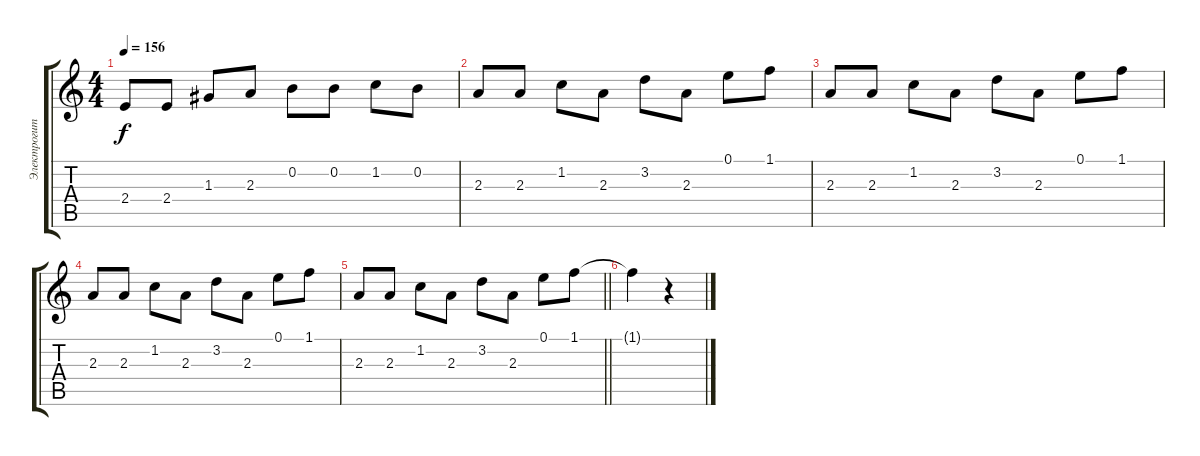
\track ("Электрогитара" "Электрогит") {instrument overdrivenguitar}
\staff {score tabs}
\tuning (E4 B3 G3 D3 A2 E2) {hide}
\ts (4 4)
\tempo 156
\clef g2
\ks c
2.4.8{dy f} 2.4.8 1.3.8 2.3.8 0.2.8 0.2.8 1.2.8 0.2.8 |
2.3.8{volume 12 instrument distortionguitar} 2.3.8 1.2.8 2.3.8 3.2.8 2.3.8 0.1.8 1.1.8 |
2.3.8 2.3.8 1.2.8 2.3.8 3.2.8 2.3.8 0.1.8 1.1.8 |
2.3.8 2.3.8 1.2.8 2.3.8 3.2.8 2.3.8 0.1.8 1.1.8 |
\barLineRight lightlight
2.3.8 2.3.8 1.2.8 2.3.8 3.2.8 2.3.8 0.1.8 1.1.8 |
1.1{t}.4 r.4
